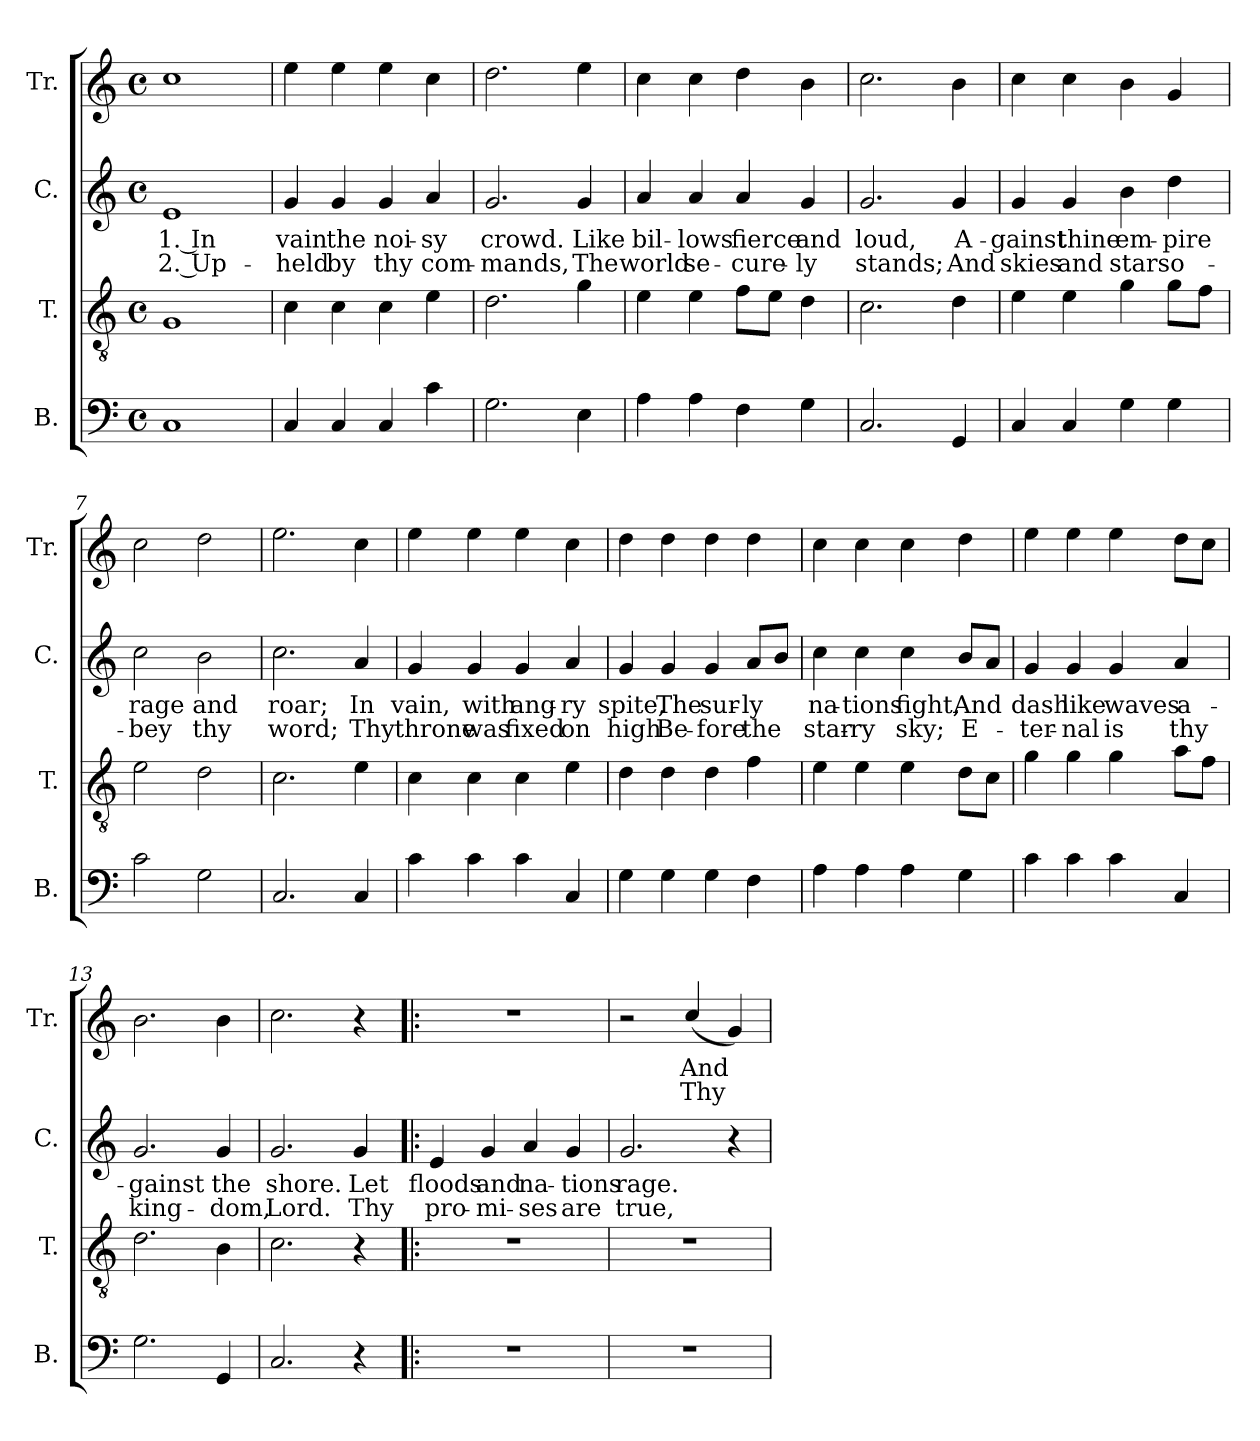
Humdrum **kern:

**kern	**kern	**kern	**text	**text	**kern	**text	**text
*part4	*part3	*part2	*part2	*part2	*part1	*part1	*part1
*staff4	*staff3	*staff2	*staff2	*staff2	*staff1	*staff1	*staff1
*I"B.	*I"T.	*I"C.	*	*	*I"Tr.	*	*
*I'B.	*I'T.	*I'C.	*	*	*I'Tr.	*	*
*clefF4	*clefGv2	*clefG2	*	*	*clefG2	*	*
*k[]	*k[]	*k[]	*	*	*k[]	*	*
*M4/4	*M4/4	*M4/4	*	*	*M4/4	*	*
*met(c)	*met(c)	*met(c)	*	*	*met(c)	*	*
*MM130	*MM130	*MM130	*	*	*MM130	*	*
=1	=1	=1	=1	=1	=1	=1	=1
1C	1G	1e	1. In	2. Up-	1cc	.	.
=2	=2	=2	=2	=2	=2	=2	=2
4C/	4c\	4g/	vain	-held	4ee\	.	.
4C/	4c\	4g/	the	by	4ee\	.	.
4C/	4c\	4g/	noi-	thy	4ee\	.	.
4c\	4e\	4a/	-sy	com-	4cc\	.	.
=3	=3	=3	=3	=3	=3	=3	=3
2.G\	2.d\	2.g/	crowd.	-mands,	2.dd\	.	.
4E\	4g\	4g/	Like	The	4ee\	.	.
=4	=4	=4	=4	=4	=4	=4	=4
4A\	4e\	4a/	bil-	world	4cc\	.	.
4A\	4e\	4a/	-lows	se-	4cc\	.	.
4F\	8f\L	4a/	fierce	-cure-	4dd\	.	.
.	8e\J	.	.	.	.	.	.
4G\	4d\	4g/	and	-ly	4b\	.	.
=5	=5	=5	=5	=5	=5	=5	=5
2.C/	2.c\	2.g/	loud,	stands;	2.cc\	.	.
4GG/	4d\	4g/	A-	And	4b\	.	.
=6	=6	=6	=6	=6	=6	=6	=6
4C/	4e\	4g/	-gainst	skies	4cc\	.	.
4C/	4e\	4g/	thine	and	4cc\	.	.
4G\	4g\	4b\	em-	stars	4b\	.	.
4G\	8g\L	4dd\	-pire	o-	4g/	.	.
.	8f\J	.	.	.	.	.	.
=7	=7	=7	=7	=7	=7	=7	=7
2c\	2e\	2cc\	rage	-bey	2cc\	.	.
2G\	2d\	2b\	and	thy	2dd\	.	.
=8	=8	=8	=8	=8	=8	=8	=8
2.C/	2.c\	2.cc\	roar;	word;	2.ee\	.	.
4C/	4e\	4a/	In	Thy	4cc\	.	.
=9	=9	=9	=9	=9	=9	=9	=9
4c\	4c\	4g/	vain,	throne	4ee\	.	.
4c\	4c\	4g/	with	was	4ee\	.	.
4c\	4c\	4g/	ang-	fixed	4ee\	.	.
4C/	4e\	4a/	-ry	on	4cc\	.	.
!!LO:LB:g=z
=10	=10	=10	=10	=10	=10	=10	=10
4G\	4d\	4g/	spite,	high	4dd\	.	.
4G\	4d\	4g/	The	Be-	4dd\	.	.
4G\	4d\	4g/	sur-	-fore	4dd\	.	.
4F\	4f\	8a/L	-ly	the	4dd\	.	.
.	.	8b/J	.	.	.	.	.
=11	=11	=11	=11	=11	=11	=11	=11
4A\	4e\	4cc\	na-	star-	4cc\	.	.
4A\	4e\	4cc\	-tions	-ry	4cc\	.	.
4A\	4e\	4cc\	fight,	sky;	4cc\	.	.
4G\	8d\L	8b/L	And	E-	4dd\	.	.
.	8c\J	8a/J	.	.	.	.	.
=12	=12	=12	=12	=12	=12	=12	=12
4c\	4g\	4g/	dash	-ter-	4ee\	.	.
4c\	4g\	4g/	like	-nal	4ee\	.	.
4c\	4g\	4g/	waves	is	4ee\	.	.
4C/	8a\L	4a/	a-	thy	8dd\L	.	.
.	8f\J	.	.	.	8cc\J	.	.
=13	=13	=13	=13	=13	=13	=13	=13
2.G\	2.d\	2.g/	-gainst	king-	2.b\	.	.
4GG/	4B\	4g/	the	-dom,	4b\	.	.
=14	=14	=14	=14	=14	=14	=14	=14
2.C/	2.c\	2.g/	shore.	Lord.	2.cc\	.	.
4r	4r	4g/	Let	Thy	4r	.	.
=15!|:	=15!|:	=15!|:	=15!|:	=15!|:	=15!|:	=15!|:	=15!|:
1r	1r	4e/	floods	pro-	1r	.	.
.	.	4g/	and	-mi-	.	.	.
.	.	4a/	na-	-ses	.	.	.
.	.	4g/	-tions	are	.	.	.
=16	=16	=16	=16	=16	=16	=16	=16
1r	1r	2.g/	rage.	true,	2r	.	.
.	.	.	.	.	(4cc/	And	Thy
.	.	4r	.	.	4g/)	.	.
=	=	=	=	=	=	=	=
*-	*-	*-	*-	*-	*-	*-	*-
